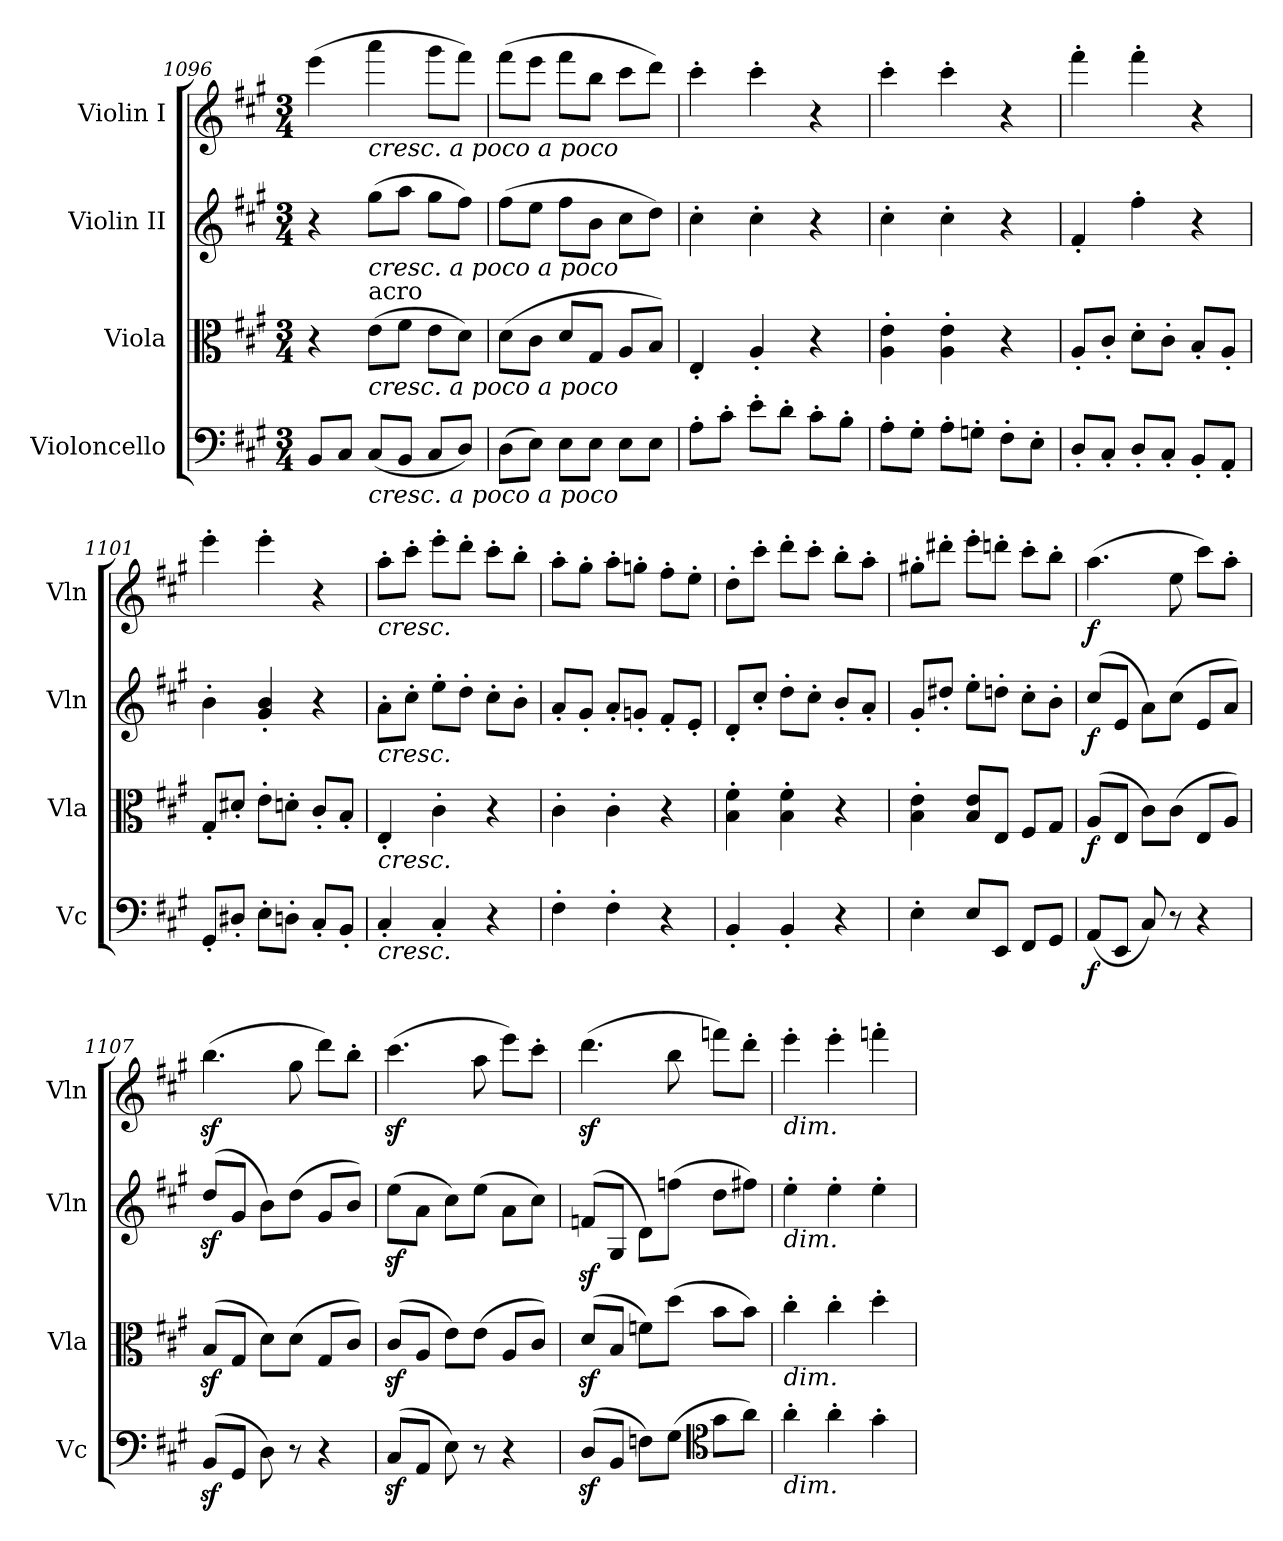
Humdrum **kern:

**kern	**dynam	**kern	**dynam	**kern	**dynam	**kern	**dynam
*part4	*part4	*part3	*part3	*part2	*part2	*part1	*part1
*staff4	*staff4	*staff3	*staff3	*staff2	*staff2	*staff1	*staff1
*I"Violoncello	*	*I"Viola	*	*I"Violin II	*	*I"Violin I	*
*I'Vc	*	*I'Vla	*	*I'Vln	*	*I'Vln	*
*clefF4	*	*clefC3	*	*clefG2	*	*clefG2	*
*k[f#c#g#]	*	*k[f#c#g#]	*	*k[f#c#g#]	*	*k[f#c#g#]	*
*M3/4	*	*M3/4	*	*M3/4	*	*M3/4	*
=1096	=1096	=1096	=1096	=1096	=1096	=1096	=1096
8BB/L	.	4r	.	4r	.	(>4eee\	.
8C#/J	.	.	.	.	.	.	.
!	!	!	!	!	!	!LO:TX:b:i:t=cresc. a poco a poco	!
!	!	!	!	!LO:TX:b:i:t=cresc. a poco a poco	!	!	!
!	!	!LO:TX:a:t=acro	!	!	!	!	!
!	!	!LO:TX:b:i:t=cresc. a poco a poco	!	!	!	!	!
!LO:TX:b:i:t=cresc. a poco a poco	!	!	!	!	!	!	!
(<8C#/L	.	(>8e\L	.	(>8gg#\L	.	4aaa\	.
8BB/J	.	8f#\J	.	8aa\J	.	.	.
8C#/L	.	8e\L	.	8gg#\L	.	8ggg#\L	.
8D/J)	.	8d\J)	.	8ff#\J)	.	8fff#\J)	.
=1097	=1097	=1097	=1097	=1097	=1097	=1097	=1097
(>8D\L	.	(>8d\L	.	(>8ff#\L	.	(>8fff#\L	.
8E\J)	.	8c#\J	.	8ee\J	.	8eee\J	.
8E\L	.	8d/L	.	8ff#\L	.	8fff#\L	.
8E\J	.	8G#/J	.	8b\J	.	8bb\J	.
8E\L	.	8A/L	.	8cc#\L	.	8ccc#\L	.
8E\J	.	8B/J)	.	8dd\J)	.	8ddd\J)	.
=1098	=1098	=1098	=1098	=1098	=1098	=1098	=1098
8A'\L	.	4E'/	.	4cc#'\	.	4ccc#'\	.
8c#'\J	.	.	.	.	.	.	.
8e'\L	.	4A'/	.	4cc#'\	.	4ccc#'\	.
8d'\J	.	.	.	.	.	.	.
8c#'\L	.	4r	.	4r	.	4r	.
8B'\J	.	.	.	.	.	.	.
=1099	=1099	=1099	=1099	=1099	=1099	=1099	=1099
8A'\L	.	4A\' 4e\'	.	4cc#'\	.	4ccc#'\	.
8G#'\J	.	.	.	.	.	.	.
8A'\L	.	4A\' 4e\'	.	4cc#'\	.	4ccc#'\	.
8Gn'\J	.	.	.	.	.	.	.
8F#'\L	.	4r	.	4r	.	4r	.
8E'\J	.	.	.	.	.	.	.
=1100	=1100	=1100	=1100	=1100	=1100	=1100	=1100
8D'/L	.	8A'/L	.	4f#'/	.	4fff#'\	.
8C#'/J	.	8c#'/J	.	.	.	.	.
8D'/L	.	8d'\L	.	4ff#'\	.	4fff#'\	.
8C#'/J	.	8c#'\J	.	.	.	.	.
8BB'/L	.	8B'/L	.	4r	.	4r	.
8AA'/J	.	8A'/J	.	.	.	.	.
=1101	=1101	=1101	=1101	=1101	=1101	=1101	=1101
8GG#'/L	.	8G#'/L	.	4b'\	.	4eee'\	.
8D#X'/J	.	8d#X'/J	.	.	.	.	.
8E'\L	.	8e'\L	.	4g#/' 4b/'	.	4eee'\	.
8Dn'\J	.	8dn'\J	.	.	.	.	.
8C#'/L	.	8c#'/L	.	4r	.	4r	.
8BB'/J	.	8B'/J	.	.	.	.	.
=1102	=1102	=1102	=1102	=1102	=1102	=1102	=1102
!	!	!	!	!	!	!LO:TX:b:i:t=cresc.	!
!	!	!	!	!LO:TX:b:i:t=cresc.	!	!	!
!	!	!LO:TX:b:i:t=cresc.	!	!	!	!	!
!LO:TX:b:i:t=cresc.	!	!	!	!	!	!	!
4C#'/	.	4E'/	.	8a'\L	.	8aa'\L	.
.	.	.	.	8cc#'\J	.	8ccc#'\J	.
4C#'/	.	4c#'\	.	8ee'\L	.	8eee'\L	.
.	.	.	.	8dd'\J	.	8ddd'\J	.
4r	.	4r	.	8cc#'\L	.	8ccc#'\L	.
.	.	.	.	8b'\J	.	8bb'\J	.
=1103	=1103	=1103	=1103	=1103	=1103	=1103	=1103
4F#'\	.	4c#'\	.	8a'/L	.	8aa'\L	.
.	.	.	.	8g#'/J	.	8gg#'\J	.
4F#'\	.	4c#'\	.	8a'/L	.	8aa'\L	.
.	.	.	.	8gn'/J	.	8ggn'\J	.
4r	.	4r	.	8f#'/L	.	8ff#'\L	.
.	.	.	.	8e'/J	.	8ee'\J	.
=1104	=1104	=1104	=1104	=1104	=1104	=1104	=1104
4BB'/	.	4B\' 4f#\'	.	8d'/L	.	8dd'\L	.
.	.	.	.	8cc#'/J	.	8ccc#'\J	.
4BB'/	.	4B\' 4f#\'	.	8dd'\L	.	8ddd'\L	.
.	.	.	.	8cc#'\J	.	8ccc#'\J	.
4r	.	4r	.	8b'/L	.	8bb'\L	.
.	.	.	.	8a'/J	.	8aa'\J	.
=1105	=1105	=1105	=1105	=1105	=1105	=1105	=1105
4E'\	.	4B\' 4e\'	.	8g#'/L	.	8gg#X'\L	.
.	.	.	.	8dd#X'/J	.	8ddd#X'\J	.
8E/L	.	8B/ 8e/L	.	8ee'\L	.	8eee'\L	.
8EE/J	.	8E/J	.	8ddn'\J	.	8dddn'\J	.
8FF#/L	.	8F#/L	.	8cc#'\L	.	8ccc#'\L	.
8GG#/J	.	8G#/J	.	8b'\J	.	8bb'\J	.
=1106	=1106	=1106	=1106	=1106	=1106	=1106	=1106
!	!LO:DY:b	!	!LO:DY:b	!	!LO:DY:b	!	!LO:DY:b
(<8AA/L	f	(>8A/L	f	(>8cc#/L	f	(>4.aa\	f
8EE/J	.	8E/J	.	8e/J	.	.	.
8C#/)	.	8c#\L)	.	8a\L)	.	.	.
8r	.	(>8c#\J	.	(>8cc#\J	.	8ee\	.
4r	.	8E/L	.	8e/L	.	8ccc#\L)	.
.	.	8A/J)	.	8a/J)	.	8aa'\J	.
=1107	=1107	=1107	=1107	=1107	=1107	=1107	=1107
(>8BBz</L	.	(>8Bz</L	.	(>8ddz</L	.	(>4.bbz<\	.
8GG#/J	.	8G#/J	.	8g#/J	.	.	.
8D\)	.	8d\L)	.	8b\L)	.	.	.
8r	.	(>8d\J	.	(>8dd\J	.	8gg#\	.
4r	.	8G#/L	.	8g#/L	.	8ddd\L)	.
.	.	8c#/J)	.	8b/J)	.	8bb'\J	.
=1108	=1108	=1108	=1108	=1108	=1108	=1108	=1108
(>8C#z</L	.	(>8c#z</L	.	(>8eez<\L	.	(>4.ccc#z<\	.
8AA/J	.	8A/J	.	8a\J	.	.	.
8E\)	.	8e\L)	.	8cc#\L)	.	.	.
8r	.	(>8e\J	.	(>8ee\J	.	8aa\	.
4r	.	8A/L	.	8a\L	.	8eee\L)	.
.	.	8c#/J)	.	8cc#\J)	.	8ccc#'\J	.
=1109	=1109	=1109	=1109	=1109	=1109	=1109	=1109
(>8Dz</L	.	(>8dz</L	.	(>8fnz</L	.	(>4.dddz<\	.
8BB/J	.	8B/J	.	8G#/J	.	.	.
8Fn\L)	.	8fn\L)	.	8d\L)	.	.	.
(>8G#\J	.	(>8dd\J	.	(>8ffn\J	.	8bb\	.
*clefC4	*	*	*	*	*	*	*
8g#\L	.	8b\L	.	8dd\L	.	8fffn\L)	.
8a\J)	.	8b\J)	.	8ff#X\J)	.	8ddd'\J	.
=1110	=1110	=1110	=1110	=1110	=1110	=1110	=1110
!	!	!	!	!	!	!LO:TX:b:i:t=dim.	!
!	!	!	!	!LO:TX:b:i:t=dim.	!	!	!
!	!	!LO:TX:b:i:t=dim.	!	!	!	!	!
!LO:TX:b:i:t=dim.	!	!	!	!	!	!	!
4a'\	.	4cc#'\	.	4ee'\	.	4eee'\	.
4a'\	.	4cc#'\	.	4ee'\	.	4eee'\	.
4g#'\	.	4dd'\	.	4ee'\	.	4fffn'\	.
=	=	=	=	=	=	=	=
*-	*-	*-	*-	*-	*-	*-	*-
